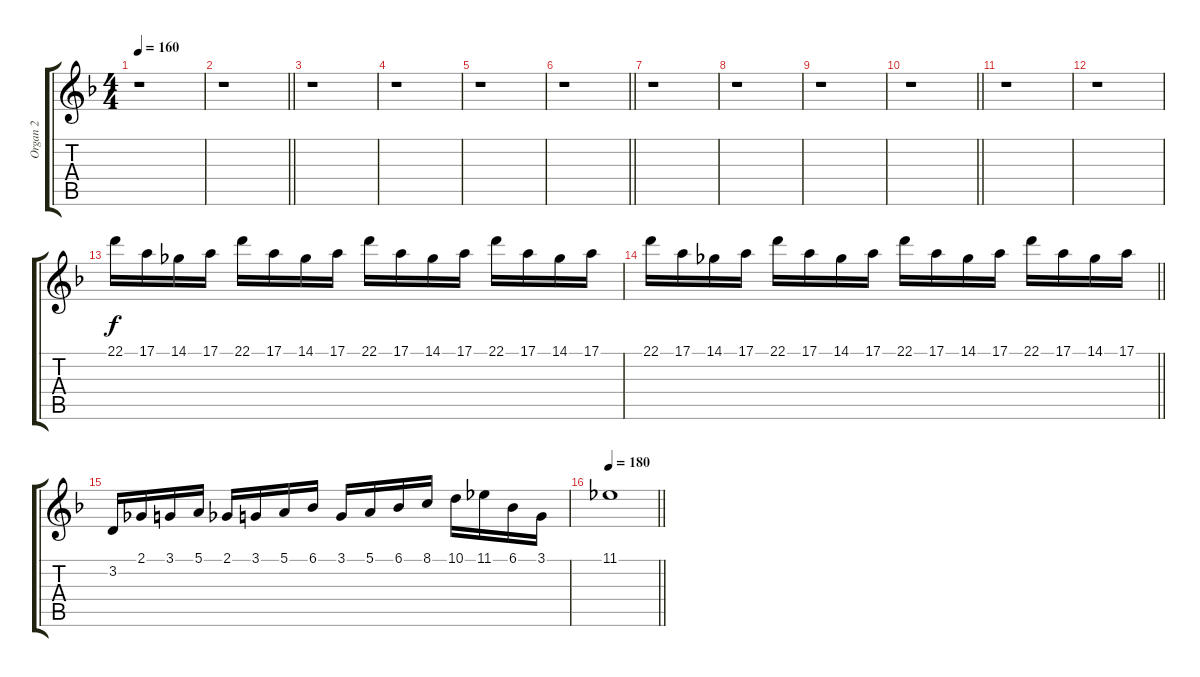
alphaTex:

\track ("Organ 2" "Organ 2") {instrument churchorgan}
\staff {score tabs}
\tuning (E4 B3 G3 D3 A2 E2) {hide}
\ts (4 4)
\tempo 160
\clef g2
\ks dminor
r.1{dy f} |
\barLineRight lightlight
r.1 |
\section ("" "")
r.1 |
r.1 |
r.1 |
\barLineRight lightlight
r.1 |
\section ("" "")
r.1 |
r.1 |
r.1 |
\barLineRight lightlight
r.1 |
\section ("" "")
r.1 |
r.1 |
22.1.16{volume 16} 17.1.16 14.1.16 17.1.16 22.1.16 17.1.16 14.1.16 17.1.16 22.1.16 17.1.16 14.1.16 17.1.16 22.1.16 17.1.16 14.1.16 17.1.16 |
\barLineRight lightlight
22.1.16 17.1.16 14.1.16 17.1.16 22.1.16 17.1.16 14.1.16 17.1.16 22.1.16 17.1.16 14.1.16 17.1.16 22.1.16 17.1.16 14.1.16 17.1.16 |
\section ("" "")
3.2.16{volume 16} 2.1.16 3.1.16 5.1.16 2.1.16 3.1.16 5.1.16 6.1.16 3.1.16 5.1.16 6.1.16 8.1.16 10.1.16 11.1.16 6.1.16 3.1.16 |
\tempo 180
\barLineRight lightlight
11.1.1
